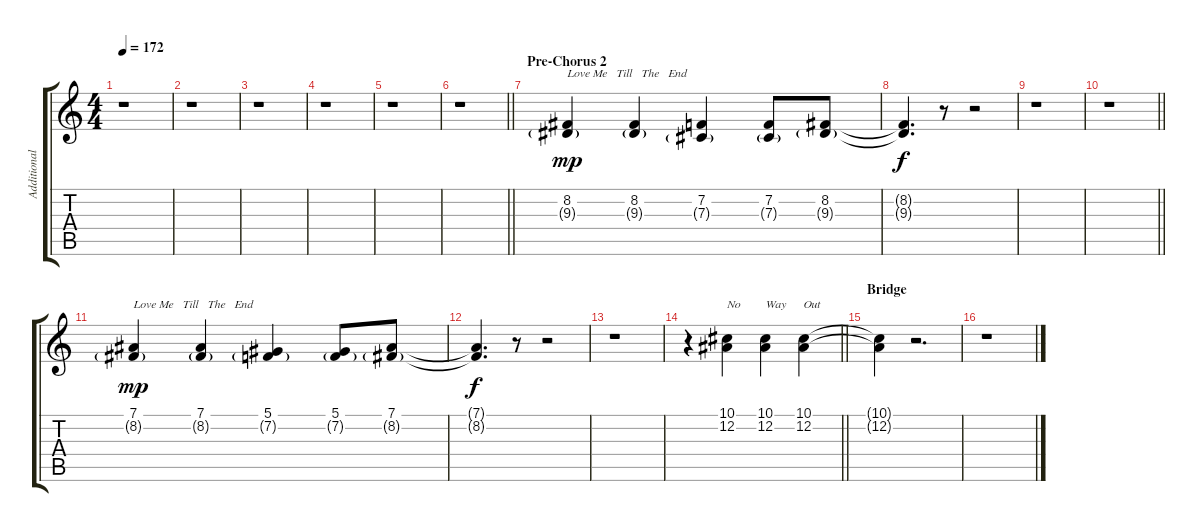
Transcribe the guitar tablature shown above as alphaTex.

\track ("Additional Vocals" "Additional") {instrument sopranosax}
\staff {score tabs}
\tuning (Eb4 Bb3 Gb3 Db3 Ab2 Eb2) {hide}
\ts (4 4)
\tempo 172
\clef g2
\ks c
r.1{dy f} |
r.1 |
r.1 |
r.1 |
r.1 |
\barLineRight lightlight
r.1 |
\section ("" "Pre-Chorus 2")
(8.2 9.3{g}).4{txt "Love Me   Till   The   End" dy mp} (8.2 9.3{g}).4 (7.2 7.3{g}).4 (7.2 7.3{g}).8 (8.2 9.3{g}).8 |
(8.2{t} 9.3{t}).4{d dy f} r.8 r.2 |
r.1 |
\barLineRight lightlight
r.1 |
(7.1 8.2{g}).4{txt "Love Me   Till   The   End" dy mp} (7.1 8.2{g}).4 (5.1 7.2{g}).4 (5.1 7.2{g}).8 (7.1 8.2{g}).8 |
(7.1{t} 8.2{t}).4{d dy f} r.8 r.2 |
r.1 |
\barLineRight lightlight
r.4{volume 14 balance 13 instrument tenorsax} (10.1 12.2).4{txt "No"} (10.1 12.2).4{txt "Way"} (10.1 12.2).4{txt "Out" balance 5} |
\section ("" "Bridge")
(10.1{t} 12.2{t}).4{volume 4} r.2{d} |
r.1
